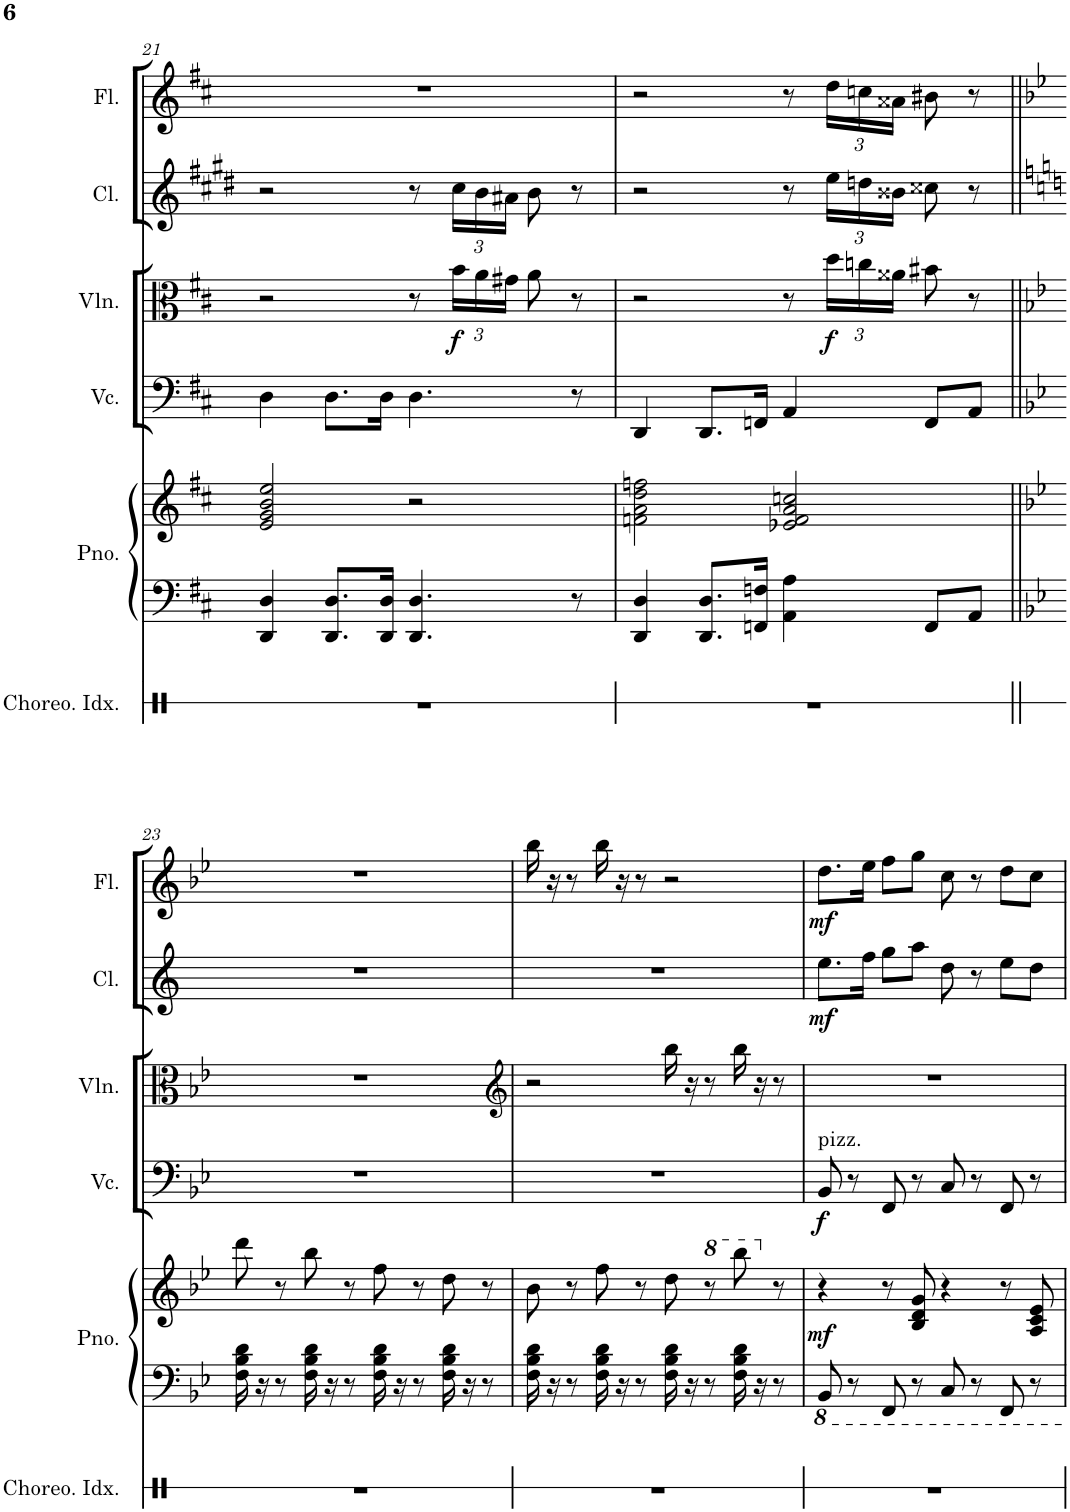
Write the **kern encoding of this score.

**kern	**kern	**kern	**dynam	**kern	**dynam	**kern	**dynam	**kern	**dynam	**kern	**dynam
*part6	*part5	*part5	*part5	*part4	*part4	*part3	*part3	*part2	*part2	*part1	*part1
*staff7	*staff6	*staff5	*staff5/6	*staff4	*staff4	*staff3	*staff3	*staff2	*staff2	*staff1	*staff1
*I"Choreographic Index	*I"Piano	*	*	*I"Violoncello	*	*I"Violin	*	*I"Clarinet	*	*I"Flute	*
*I'Choreo. Idx.	*I'Pno.	*	*	*I'Vc.	*	*I'Vln.	*	*I'Cl.	*	*I'Fl.	*
!!LO:PB:g=z
*clefX	*clefF4	*clefG2	*	*clefF4	*	*clefC3	*	*clefG2	*	*clefG2	*
*	*	*	*	*	*	*	*	*Trd1c2	*	*	*
*k[b-]	*k[f#c#]	*k[f#c#]	*	*k[f#c#]	*	*k[f#c#]	*	*k[f#c#g#d#]	*	*k[f#c#]	*
*M4/4	*M4/4	*M4/4	*	*M4/4	*	*M4/4	*	*M4/4	*	*M4/4	*
=21	=21	=21	=21	=21	=21	=21	=21	=21	=21	=21	=21
1r	4DD/ 4D/	2e/ 2g/ 2b/ 2ee/	.	4D\	.	2r	.	2r	.	1r	.
.	8.DD/ 8.D/L	.	.	8.D\L	.	.	.	.	.	.	.
.	16DD/ 16D/Jk	.	.	16D\Jk	.	.	.	.	.	.	.
.	4.DD/ 4.D/	2r	.	4.D\	.	8r	.	8r	.	.	.
*	*	*	*	*	*	*Xbrackettup	*	*Xbrackettup	*	*	*
!	!	!	!	!	!	!	!LO:DY:b	!	!	!	!
.	.	.	.	.	.	24b\LL	f	24cc#\LL	.	.	.
.	.	.	.	.	.	24a\	.	24b\	.	.	.
.	.	.	.	.	.	24g#X\JJ	.	24a#X\JJ	.	.	.
.	.	.	.	.	.	8a\	.	8b\	.	.	.
.	8r	.	.	8r	.	8r	.	8r	.	.	.
=22	=22	=22	=22	=22	=22	=22	=22	=22	=22	=22	=22
1r	4DD/ 4D/	2fn\ 2a\ 2dd\ 2ffn\	.	4DD/	.	2r	.	2r	.	2r	.
.	8.DD/ 8.D/L	.	.	8.DD/L	.	.	.	.	.	.	.
.	16FFn/ 16Fn/Jk	.	.	16FFn/Jk	.	.	.	.	.	.	.
.	4AA\ 4A\	2e-X/ 2f/ 2a/ 2ccn/	.	4AA/	.	8r	.	8r	.	8r	.
*	*	*	*	*	*	*	*	*	*	*Xbrackettup	*
!	!	!	!	!	!	!	!LO:DY:b	!	!	!	!
.	.	.	.	.	.	24dd\LL	f	24ee\LL	.	24dd\LL	.
.	.	.	.	.	.	24ccn\	.	24ddn\	.	24ccn\	.
.	.	.	.	.	.	24a##X\JJ	.	24b##X\JJ	.	24a##X\JJ	.
.	8FF/L	.	.	8FF/L	.	8b#X\	.	8cc##X\	.	8b#X\	.
.	8AA/J	.	.	8AA/J	.	8r	.	8r	.	8r	.
!!LO:LB:g=z
=23||	=23||	=23||	=23||	=23||	=23||	=23||	=23||	=23||	=23||	=23||	=23||
*	*k[b-e-]	*k[b-e-]	*	*k[b-e-]	*	*k[b-e-]	*	*k[]	*	*k[b-e-]	*
1r	16F\ 16B-\ 16d\	8ddd\	.	1r	.	1r	.	1r	.	1r	.
.	16r	.	.	.	.	.	.	.	.	.	.
.	8r	8r	.	.	.	.	.	.	.	.	.
.	16F\ 16B-\ 16d\	8bb-\	.	.	.	.	.	.	.	.	.
.	16r	.	.	.	.	.	.	.	.	.	.
.	8r	8r	.	.	.	.	.	.	.	.	.
.	16F\ 16B-\ 16d\	8ff\	.	.	.	.	.	.	.	.	.
.	16r	.	.	.	.	.	.	.	.	.	.
.	8r	8r	.	.	.	.	.	.	.	.	.
.	16F\ 16B-\ 16d\	8dd\	.	.	.	.	.	.	.	.	.
.	16r	.	.	.	.	.	.	.	.	.	.
.	8r	8r	.	.	.	.	.	.	.	.	.
=24	=24	=24	=24	=24	=24	=24	=24	=24	=24	=24	=24
*	*	*	*	*	*	*clefG2	*	*	*	*	*
1r	16F\ 16B-\ 16d\	8b-\	.	1r	.	2r	.	1r	.	16bb-\	.
.	16r	.	.	.	.	.	.	.	.	16r	.
.	8r	8r	.	.	.	.	.	.	.	8r	.
.	16F\ 16B-\ 16d\	8ff\	.	.	.	.	.	.	.	16bb-\	.
.	16r	.	.	.	.	.	.	.	.	16r	.
.	8r	8r	.	.	.	.	.	.	.	8r	.
.	16F\ 16B-\ 16d\	8dd\	.	.	.	16bb-\	.	.	.	2r	.
.	16r	.	.	.	.	16r	.	.	.	.	.
*	*	*8va	*	*	*	*	*	*	*	*	*
.	8r	8r	.	.	.	8r	.	.	.	.	.
.	16F\ 16B-\ 16d\	8bbb-\	.	.	.	16bb-\	.	.	.	.	.
.	16r	.	.	.	.	16r	.	.	.	.	.
*	*	*X8va	*	*	*	*	*	*	*	*	*
.	8r	8r	.	.	.	8r	.	.	.	.	.
=25	=25	=25	=25	=25	=25	=25	=25	=25	=25	=25	=25
!	!	!	!	!LO:TX:a:t=pizz.	!	!	!	!	!	!	!
!	!	!	!LO:DY:a=2	!	!LO:DY:b	!	!	!	!LO:DY:b	!	!LO:DY:b
1r	8BBB-/	4r	mf	8BB-/	f	1r	.	8.ee\L	mf	8.dd\L	mf
.	8r	.	.	8r	.	.	.	.	.	.	.
.	.	.	.	.	.	.	.	16ff\Jk	.	16ee-\Jk	.
.	8FFF/	8r	.	8FF/	.	.	.	8gg\L	.	8ff\L	.
.	8r	8B-/ 8d/ 8g/	.	8r	.	.	.	8aa\J	.	8gg\J	.
.	8CC/	4r	.	8C/	.	.	.	8dd\	.	8cc\	.
.	8r	.	.	8r	.	.	.	8r	.	8r	.
.	8FFF/	8r	.	8FF/	.	.	.	8ee\L	.	8dd\L	.
.	8r	8A/ 8c/ 8e-/	.	8r	.	.	.	8dd\J	.	8cc\J	.
=	=	=	=	=	=	=	=	=	=	=	=
*-	*-	*-	*-	*-	*-	*-	*-	*-	*-	*-	*-
